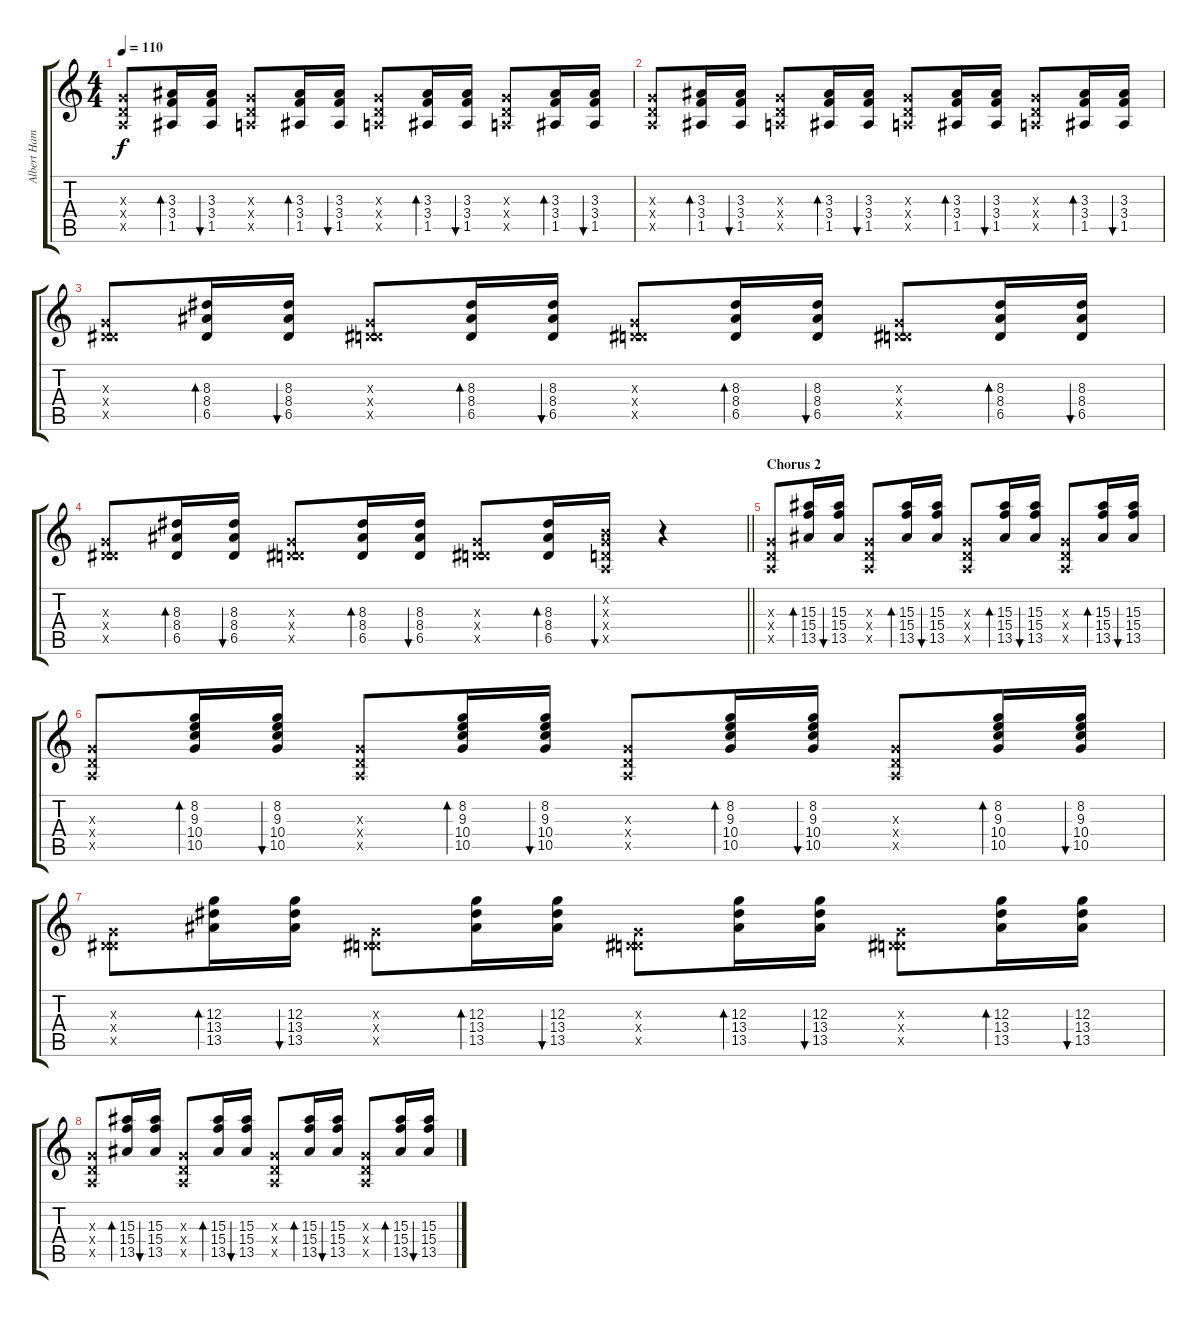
\track ("Albert Hammond Jr." "Albert Ham") {instrument distortionguitar}
\staff {score tabs}
\tuning (E4 B3 G3 D3 A2 E2) {hide}
\ts (4 4)
\tempo 110
\clef g2
\ks c
(0.3{x} 0.4{x} 0.5{x}).8{dy f} (3.3 3.4 1.5).16{bd 60} (3.3 3.4 1.5).16{bu 60} (0.3{x} 0.4{x} 0.5{x}).8 (3.3 3.4 1.5).16{bd 60} (3.3 3.4 1.5).16{bu 60} (0.3{x} 0.4{x} 0.5{x}).8 (3.3 3.4 1.5).16{bd 60} (3.3 3.4 1.5).16{bu 60} (0.3{x} 0.4{x} 0.5{x}).8 (3.3 3.4 1.5).16{bd 60} (3.3 3.4 1.5).16{bu 60} |
(0.3{x} 0.4{x} 0.5{x}).8 (3.3 3.4 1.5).16{bd 60} (3.3 3.4 1.5).16{bu 60} (0.3{x} 0.4{x} 0.5{x}).8 (3.3 3.4 1.5).16{bd 60} (3.3 3.4 1.5).16{bu 60} (0.3{x} 0.4{x} 0.5{x}).8 (3.3 3.4 1.5).16{bd 60} (3.3 3.4 1.5).16{bu 60} (0.3{x} 0.4{x} 0.5{x}).8 (3.3 3.4 1.5).16{bd 60} (3.3 3.4 1.5).16{bu 60} |
(0.3{x} 0.4{x} 6.5{x}).8 (8.3 8.4 6.5).16{bd 60} (8.3 8.4 6.5).16{bu 60} (0.3{x} 0.4{x} 6.5{x}).8 (8.3 8.4 6.5).16{bd 60} (8.3 8.4 6.5).16{bu 60} (0.3{x} 0.4{x} 6.5{x}).8 (8.3 8.4 6.5).16{bd 60} (8.3 8.4 6.5).16{bu 60} (0.3{x} 0.4{x} 6.5{x}).8 (8.3 8.4 6.5).16{bd 60} (8.3 8.4 6.5).16{bu 60} |
\barLineRight lightlight
(0.3{x} 0.4{x} 6.5{x}).8 (8.3 8.4 6.5).16{bd 60} (8.3 8.4 6.5).16{bu 60} (0.3{x} 0.4{x} 6.5{x}).8 (8.3 8.4 6.5).16{bd 60} (8.3 8.4 6.5).16{bu 60} (0.3{x} 0.4{x} 6.5{x}).8 (8.3 8.4 6.5).16{bd 60} (0.2{x} 0.3{x} 0.4{x} 0.5{x}).16{bu 480} r.4 |
\section ("" "Chorus 2")
(0.3{x} 0.4{x} 0.5{x}).8 (15.3 15.4 13.5).16{bd 60} (15.3 15.4 13.5).16{bu 60} (0.3{x} 0.4{x} 0.5{x}).8 (15.3 15.4 13.5).16{bd 60} (15.3 15.4 13.5).16{bu 60} (0.3{x} 0.4{x} 0.5{x}).8 (15.3 15.4 13.5).16{bd 60} (15.3 15.4 13.5).16{bu 60} (0.3{x} 0.4{x} 0.5{x}).8 (15.3 15.4 13.5).16{bd 60} (15.3 15.4 13.5).16{bu 480} |
(0.3{x} 0.4{x} 0.5{x}).8 (8.2 9.3 10.4 10.5).16{bd 480} (8.2 9.3 10.4 10.5).16{bu 480} (0.3{x} 0.4{x} 0.5{x}).8 (8.2 9.3 10.4 10.5).16{bd 480} (8.2 9.3 10.4 10.5).16{bu 480} (0.3{x} 0.4{x} 0.5{x}).8 (8.2 9.3 10.4 10.5).16{bd 480} (8.2 9.3 10.4 10.5).16{bu 480} (0.3{x} 0.4{x} 0.5{x}).8 (8.2 9.3 10.4 10.5).16{bd 480} (8.2 9.3 10.4 10.5).16{bu 480} |
(0.3{x} 0.4{x} 6.5{x}).8 (12.3 13.4 13.5).16{bd 60} (12.3 13.4 13.5).16{bu 60} (0.3{x} 0.4{x} 6.5{x}).8 (12.3 13.4 13.5).16{bd 60} (12.3 13.4 13.5).16{bu 60} (0.3{x} 0.4{x} 6.5{x}).8 (12.3 13.4 13.5).16{bd 60} (12.3 13.4 13.5).16{bu 60} (0.3{x} 0.4{x} 6.5{x}).8 (12.3 13.4 13.5).16{bd 60} (12.3 13.4 13.5).16{bu 60} |
(0.3{x} 0.4{x} 0.5{x}).8 (15.3 15.4 13.5).16{bd 60} (15.3 15.4 13.5).16{bu 60} (0.3{x} 0.4{x} 0.5{x}).8 (15.3 15.4 13.5).16{bd 60} (15.3 15.4 13.5).16{bu 60} (0.3{x} 0.4{x} 0.5{x}).8 (15.3 15.4 13.5).16{bd 60} (15.3 15.4 13.5).16{bu 60} (0.3{x} 0.4{x} 0.5{x}).8 (15.3 15.4 13.5).16{bd 60} (15.3 15.4 13.5).16{bu 480}
